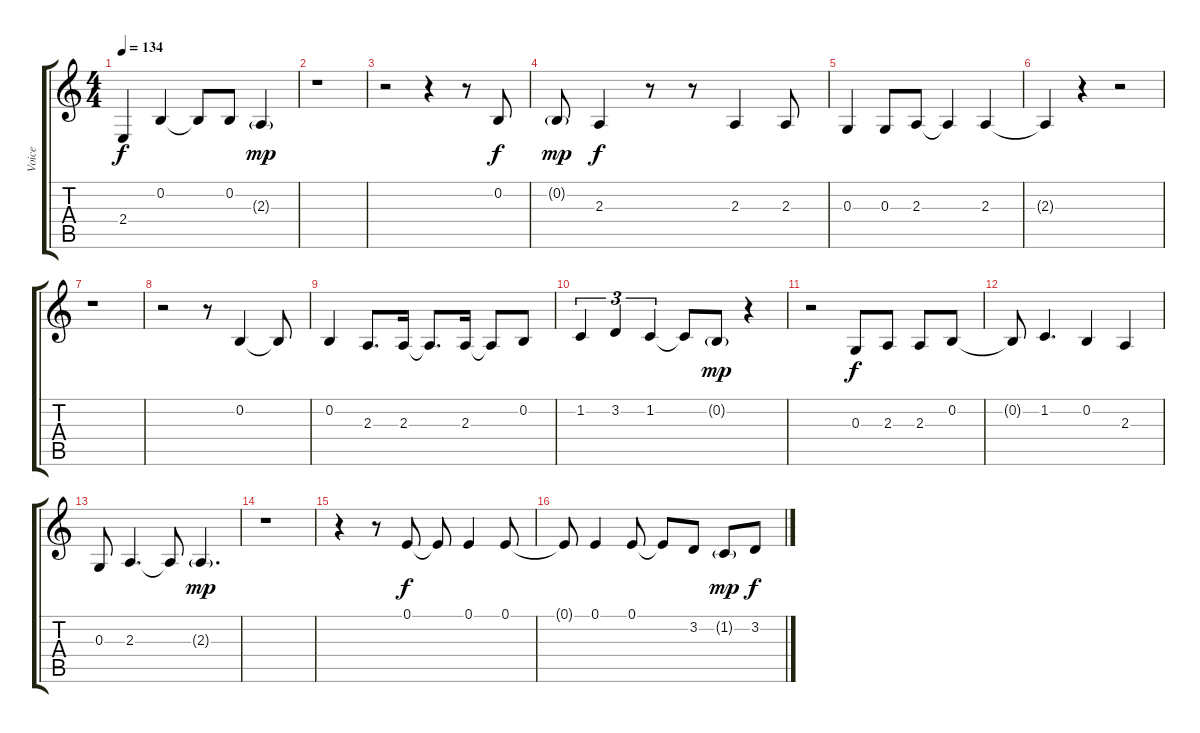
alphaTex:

\track ("Voice" "Voice") {instrument altosax}
\staff {score tabs}
\tuning (E4 B3 G3 D3 A2 E2) {hide}
\ts (4 4)
\tempo 134
\clef g2
\ks c
2.4{t}.4{dy f} 0.2.4 0.2{t}.8 0.2.8 2.3{g}.4{dy mp} |
r.1 |
r.2 r.4 r.8 0.2.8{dy f} |
0.2{g}.8{dy mp} 2.3.4{dy f} r.8 r.8 2.3.4 2.3.8 |
0.3.4 0.3.8 2.3.8 2.3{t}.4 2.3.4 |
2.3{t}.4 r.4 r.2 |
r.1 |
r.2 r.8 0.2.4 0.2{t}.8 |
0.2.4 2.3.8{d} 2.3.16 2.3{t}.8{d} 2.3.16 2.3{t}.8 0.2.8 |
1.2.4{tu (3 2)} 3.2.4{tu (3 2)} 1.2.4{tu (3 2)} 1.2{t}.8 0.2{g}.8{dy mp} r.4 |
r.2 0.3.8{dy f} 2.3.8 2.3.8 0.2.8 |
0.2{t}.8 1.2.4{d} 0.2.4 2.3.4 |
0.3.8 2.3.4{d} 2.3{t}.8 2.3{g}.4{d dy mp} |
r.1 |
r.4 r.8 0.1.8{dy f} 0.1{t}.8 0.1.4 0.1.8 |
0.1{t}.8 0.1.4 0.1.8 0.1{t}.8 3.2.8 1.2{g}.8{dy mp} 3.2.8{dy f}
